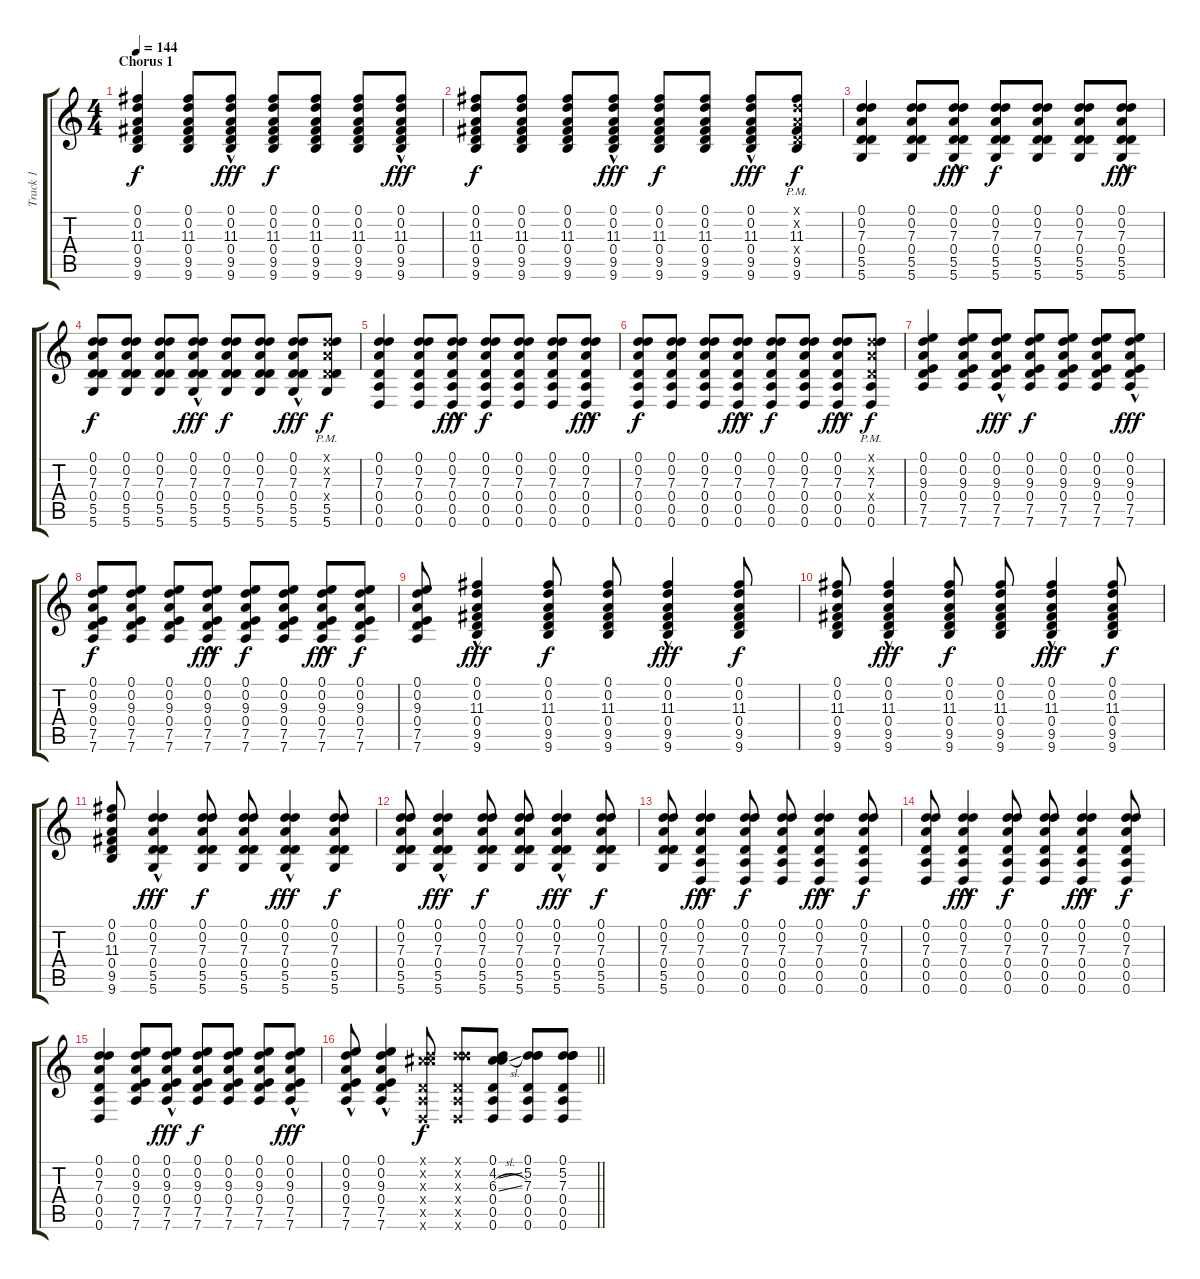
\track ("Track 1" "Track 1") {instrument acousticguitarsteel}
\staff {score tabs}
\tuning (D4 A3 G3 D3 A2 D2) {hide}
\ts (4 4)
\section ("" "Chorus 1")
\tempo 144
\clef g2
\ks c
(0.1 0.2 11.3 0.4 9.5 9.6).4{dy f} (0.1 0.2 11.3 0.4 9.5 9.6).8 (0.1{hac} 0.2{hac} 11.3{hac} 0.4{hac} 9.5{hac} 9.6{hac}).8{dy fff} (0.1 0.2 11.3 0.4 9.5 9.6).8{dy f} (0.1 0.2 11.3 0.4 9.5 9.6).8 (0.1 0.2 11.3 0.4 9.5 9.6).8 (0.1{hac} 0.2{hac} 11.3{hac} 0.4{hac} 9.5{hac} 9.6{hac}).8{dy fff} |
(0.1 0.2 11.3 0.4 9.5 9.6).8{dy f} (0.1 0.2 11.3 0.4 9.5 9.6).8 (0.1 0.2 11.3 0.4 9.5 9.6).8 (0.1{hac} 0.2{hac} 11.3{hac} 0.4{hac} 9.5{hac} 9.6{hac}).8{dy fff} (0.1 0.2 11.3 0.4 9.5 9.6).8{dy f} (0.1 0.2 11.3 0.4 9.5 9.6).8 (0.1{hac} 0.2{hac} 11.3{hac} 0.4{hac} 9.5{hac} 9.6{hac}).8{dy fff} (0.1{x} 0.2{x} 11.3{pm} 0.4{x} 9.5{pm} 9.6{pm}).8{dy f} |
(0.1 0.2 7.3 0.4 5.5 5.6).4 (0.1 0.2 7.3 0.4 5.5 5.6).8 (0.1{hac} 0.2{hac} 7.3{hac} 0.4{hac} 5.5{hac} 5.6{hac}).8{dy fff} (0.1 0.2 7.3 0.4 5.5 5.6).8{dy f} (0.1 0.2 7.3 0.4 5.5 5.6).8 (0.1 0.2 7.3 0.4 5.5 5.6).8 (0.1{hac} 0.2{hac} 7.3{hac} 0.4{hac} 5.5{hac} 5.6{hac}).8{dy fff} |
(0.1 0.2 7.3 0.4 5.5 5.6).8{dy f} (0.1 0.2 7.3 0.4 5.5 5.6).8 (0.1 0.2 7.3 0.4 5.5 5.6).8 (0.1{hac} 0.2{hac} 7.3{hac} 0.4{hac} 5.5{hac} 5.6{hac}).8{dy fff} (0.1 0.2 7.3 0.4 5.5 5.6).8{dy f} (0.1 0.2 7.3 0.4 5.5 5.6).8 (0.1{hac} 0.2{hac} 7.3{hac} 0.4{hac} 5.5{hac} 5.6{hac}).8{dy fff} (0.1{x} 0.2{x} 7.3{pm} 0.4{x} 5.5{pm} 5.6{pm}).8{dy f} |
(0.1 0.2 7.3 0.4 0.5 0.6).4 (0.1 0.2 7.3 0.4 0.5 0.6).8 (0.1{hac} 0.2{hac} 7.3{hac} 0.4{hac} 0.5{hac} 0.6{hac}).8{dy fff} (0.1 0.2 7.3 0.4 0.5 0.6).8{dy f} (0.1 0.2 7.3 0.4 0.5 0.6).8 (0.1 0.2 7.3 0.4 0.5 0.6).8 (0.1{hac} 0.2{hac} 7.3{hac} 0.4{hac} 0.5{hac} 0.6{hac}).8{dy fff} |
(0.1 0.2 7.3 0.4 0.5 0.6).8{dy f} (0.1 0.2 7.3 0.4 0.5 0.6).8 (0.1 0.2 7.3 0.4 0.5 0.6).8 (0.1{hac} 0.2{hac} 7.3{hac} 0.4{hac} 0.5{hac} 0.6{hac}).8{dy fff} (0.1 0.2 7.3 0.4 0.5 0.6).8{dy f} (0.1 0.2 7.3 0.4 0.5 0.6).8 (0.1{hac} 0.2{hac} 7.3{hac} 0.4{hac} 0.5{hac} 0.6{hac}).8{dy fff} (0.1{x} 0.2{x} 7.3{pm} 0.4{x} 0.5{pm} 0.6{pm}).8{dy f} |
(0.1 0.2 9.3 0.4 7.5 7.6).4 (0.1 0.2 9.3 0.4 7.5 7.6).8 (0.1{hac} 0.2{hac} 9.3{hac} 0.4{hac} 7.5{hac} 7.6{hac}).8{dy fff} (0.1 0.2 9.3 0.4 7.5 7.6).8{dy f} (0.1 0.2 9.3 0.4 7.5 7.6).8 (0.1 0.2 9.3 0.4 7.5 7.6).8 (0.1{hac} 0.2{hac} 9.3{hac} 0.4{hac} 7.5{hac} 7.6{hac}).8{dy fff} |
(0.1 0.2 9.3 0.4 7.5 7.6).8{dy f} (0.1 0.2 9.3 0.4 7.5 7.6).8 (0.1 0.2 9.3 0.4 7.5 7.6).8 (0.1{hac} 0.2{hac} 9.3{hac} 0.4{hac} 7.5{hac} 7.6{hac}).8{dy fff} (0.1 0.2 9.3 0.4 7.5 7.6).8{dy f} (0.1 0.2 9.3 0.4 7.5 7.6).8 (0.1{hac} 0.2{hac} 9.3{hac} 0.4{hac} 7.5{hac} 7.6{hac}).8{dy fff} (0.1 0.2 9.3 0.4 7.5 7.6).8{dy f} |
(0.1 0.2 9.3 0.4 7.5 7.6).8 (0.1{hac} 0.2{hac} 11.3{hac} 0.4{hac} 9.5{hac} 9.6{hac}).4{dy fff} (0.1 0.2 11.3 0.4 9.5 9.6).8{dy f} (0.1 0.2 11.3 0.4 9.5 9.6).8 (0.1{hac} 0.2{hac} 11.3{hac} 0.4{hac} 9.5{hac} 9.6{hac}).4{dy fff} (0.1 0.2 11.3 0.4 9.5 9.6).8{dy f} |
(0.1 0.2 11.3 0.4 9.5 9.6).8 (0.1{hac} 0.2{hac} 11.3{hac} 0.4{hac} 9.5{hac} 9.6{hac}).4{dy fff} (0.1 0.2 11.3 0.4 9.5 9.6).8{dy f} (0.1 0.2 11.3 0.4 9.5 9.6).8 (0.1{hac} 0.2{hac} 11.3{hac} 0.4{hac} 9.5{hac} 9.6{hac}).4{dy fff} (0.1 0.2 11.3 0.4 9.5 9.6).8{dy f} |
(0.1 0.2 11.3 0.4 9.5 9.6).8 (0.1{hac} 0.2{hac} 7.3{hac} 0.4{hac} 5.5{hac} 5.6{hac}).4{dy fff} (0.1 0.2 7.3 0.4 5.5 5.6).8{dy f} (0.1 0.2 7.3 0.4 5.5 5.6).8 (0.1{hac} 0.2{hac} 7.3{hac} 0.4{hac} 5.5{hac} 5.6{hac}).4{dy fff} (0.1 0.2 7.3 0.4 5.5 5.6).8{dy f} |
(0.1 0.2 7.3 0.4 5.5 5.6).8 (0.1{hac} 0.2{hac} 7.3{hac} 0.4{hac} 5.5{hac} 5.6{hac}).4{dy fff} (0.1 0.2 7.3 0.4 5.5 5.6).8{dy f} (0.1 0.2 7.3 0.4 5.5 5.6).8 (0.1{hac} 0.2{hac} 7.3{hac} 0.4{hac} 5.5{hac} 5.6{hac}).4{dy fff} (0.1 0.2 7.3 0.4 5.5 5.6).8{dy f} |
(0.1 0.2 7.3 0.4 5.5 5.6).8 (0.1{hac} 0.2{hac} 7.3{hac} 0.4{hac} 0.5{hac} 0.6{hac}).4{dy fff} (0.1 0.2 7.3 0.4 0.5 0.6).8{dy f} (0.1 0.2 7.3 0.4 0.5 0.6).8 (0.1{hac} 0.2{hac} 7.3{hac} 0.4{hac} 0.5{hac} 0.6{hac}).4{dy fff} (0.1 0.2 7.3 0.4 0.5 0.6).8{dy f} |
(0.1 0.2 7.3 0.4 0.5 0.6).8 (0.1{hac} 0.2{hac} 7.3{hac} 0.4{hac} 0.5{hac} 0.6{hac}).4{dy fff} (0.1 0.2 7.3 0.4 0.5 0.6).8{dy f} (0.1 0.2 7.3 0.4 0.5 0.6).8 (0.1{hac} 0.2{hac} 7.3{hac} 0.4{hac} 0.5{hac} 0.6{hac}).4{dy fff} (0.1 0.2 7.3 0.4 0.5 0.6).8{dy f} |
(0.1 0.2 7.3 0.4 0.5 0.6).4 (0.1 0.2 9.3 0.4 7.5 7.6).8 (0.1{hac} 0.2{hac} 9.3{hac} 0.4{hac} 7.5{hac} 7.6{hac}).8{dy fff} (0.1 0.2 9.3 0.4 7.5 7.6).8{dy f} (0.1 0.2 9.3 0.4 7.5 7.6).8 (0.1 0.2 9.3 0.4 7.5 7.6).8 (0.1{hac} 0.2{hac} 9.3{hac} 0.4{hac} 7.5{hac} 7.6{hac}).8{dy fff} |
\barLineRight lightlight
(0.1{hac} 0.2{hac} 9.3{hac} 0.4{hac} 7.5{hac} 7.6{hac}).8 (0.1{hac} 0.2{hac} 9.3{hac} 0.4{hac} 7.5{hac} 7.6{hac}).4 (0.1{x} 4.2{x} 6.3{x} 0.4{x} 0.5{x} 0.6{x}).8{dy f} (0.1{x} 5.2{x} 7.3{x} 0.4{x} 0.5{x} 0.6{x}).8 (0.1 4.2{sl} 6.3{sl} 0.4 0.5 0.6).8 (0.1 5.2 7.3 0.4 0.5 0.6).8 (0.1 5.2 7.3 0.4 0.5 0.6).8
